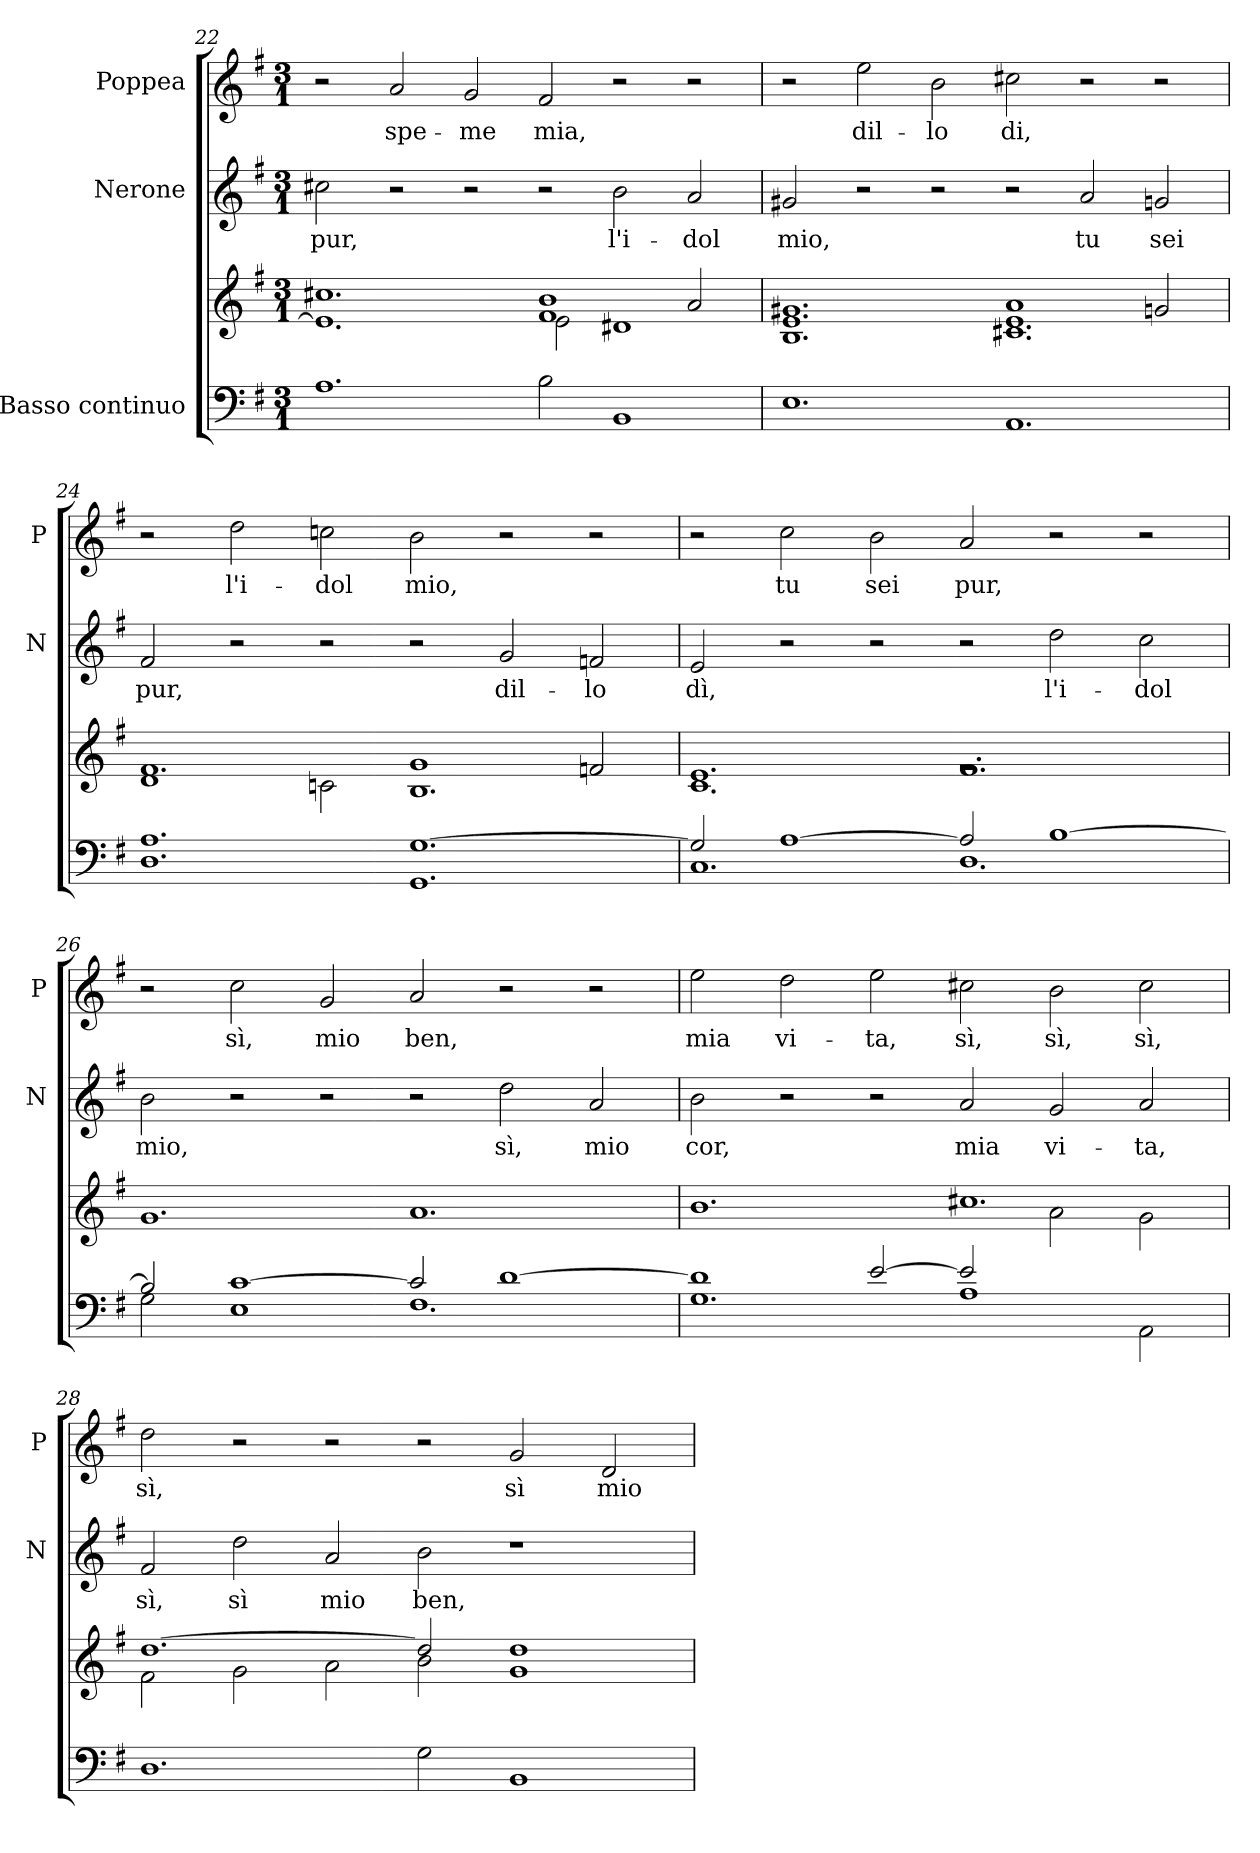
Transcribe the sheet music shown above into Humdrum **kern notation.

**kern	**kern	**kern	**text	**kern	**text
*part3	*part3	*part2	*part2	*part1	*part1
*staff4	*staff3	*staff2	*staff2	*staff1	*staff1
*I"Basso  continuo	*	*I"Nerone	*	*I"Poppea	*
*	*	*I'N	*	*I'P	*
!!LO:PB:g=z
*clefF4	*clefG2	*clefG2	*	*clefG2	*
*k[f#]	*k[f#]	*k[f#]	*	*k[f#]	*
*M3/1	*M3/1	*M3/1	*	*M3/1	*
=22	=22	=22	=22	=22	=22
*	*^	*	*	*	*
!	!	!	!	!LO:LY:b	!	!
1.A	1.cc#X	1.e]	2cc#X\	pur,	2r	.
!	!	!	!	!	!	!LO:LY:b
.	.	.	2r	.	2a/	spe-
!	!	!	!	!	!	!LO:LY:b
.	.	.	2r	.	2g/	-me
!	!	!	!	!	!	!LO:LY:b
2B\	1f# 1b	2e\	2r	.	2f#/	mia,
!	!	!	!	!LO:LY:b	!	!
1BB	.	1d#X	2b\	l'i-	2r	.
!	!	!	!	!LO:LY:b	!	!
.	2a/	.	2a/	-dol	2r	.
=23	=23	=23	=23	=23	=23	=23
!	!	!	!	!LO:LY:b	!	!
1.E	1.e 1.g#X	1.B	2g#X/	mio,	2r	.
!	!	!	!	!	!	!LO:LY:b
.	.	.	2r	.	2ee\	dil-
!	!	!	!	!	!	!LO:LY:b
.	.	.	2r	.	2b\	-lo
!	!	!	!	!	!	!LO:LY:b
1.AA	1a	1.c#X 1.e	2r	.	2cc#X\	di,
!	!	!	!	!LO:LY:b	!	!
.	.	.	2a/	tu	2r	.
!	!	!	!	!LO:LY:b	!	!
.	2gn/	.	2gn/	sei	2r	.
=24	=24	=24	=24	=24	=24	=24
!	!	!	!	!LO:LY:b	!	!
1.D 1.A	1.f#	1d	2f#/	pur,	2r	.
!	!	!	!	!	!	!LO:LY:b
.	.	.	2r	.	2dd\	l'i-
!	!	!	!	!	!	!LO:LY:b
.	.	2cn\	2r	.	2ccn\	-dol
!	!	!	!	!	!	!LO:LY:b
1.GG [1.G	1g	1.B	2r	.	2b\	mio,
!	!	!	!	!LO:LY:b	!	!
.	.	.	2g/	dil-	2r	.
!	!	!	!	!LO:LY:b	!	!
.	2fn/	.	2fn/	-lo	2r	.
=25	=25	=25	=25	=25	=25	=25
*^	*	*	*	*	*	*
!	!	!	!	!	!LO:LY:b	!	!
2G/]	1.C	1.e	1.c	2e/	dì,	2r	.
!	!	!	!	!	!	!	!LO:LY:b
[1A	.	.	.	2r	.	2cc\	tu
!	!	!	!	!	!	!	!LO:LY:b
.	.	.	.	2r	.	2b\	sei
!	!	!	!	!	!	!	!LO:LY:b
2A/]	1.D	1.f#	1.rg	2r	.	2a/	pur,
!	!	!	!	!	!LO:LY:b	!	!
[1B	.	.	.	2dd\	l'i-	2r	.
!	!	!	!	!	!LO:LY:b	!	!
.	.	.	.	2cc\	-dol	2r	.
*	*	*v	*v	*	*	*	*
!!LO:LB:g=z
=26	=26	=26	=26	=26	=26	=26
!	!	!	!	!LO:LY:b	!	!
2B/]	2G\	1.g	2b\	mio,	2r	.
!	!	!	!	!	!	!LO:LY:b
[1c	1E	.	2r	.	2cc\	sì,
!	!	!	!	!	!	!LO:LY:b
.	.	.	2r	.	2g/	mio
!	!	!	!	!	!	!LO:LY:b
2c/]	1.F#	1.a	2r	.	2a/	ben,
!	!	!	!	!LO:LY:b	!	!
[1d	.	.	2dd\	sì,	2r	.
!	!	!	!	!LO:LY:b	!	!
.	.	.	2a/	mio	2r	.
=27	=27	=27	=27	=27	=27	=27
*	*	*^	*	*	*	*
!	!	!	!	!	!LO:LY:b	!	!LO:LY:b
1d]	1.G	1.b	1.ryy	2b\	cor,	2ee\	mia
!	!	!	!	!	!	!	!LO:LY:b
.	.	.	.	2r	.	2dd\	vi-
!	!	!	!	!	!	!	!LO:LY:b
[2e/	.	.	.	2r	.	2ee\	-ta,
!	!	!	!	!	!LO:LY:b	!	!LO:LY:b
2e/]	1A	1.cc#X	2ryy	2a/	mia	2cc#X\	sì,
!	!	!	!	!	!LO:LY:b	!	!LO:LY:b
1ryy	.	.	2a\	2g/	vi-	2b\	sì,
!	!	!	!	!	!LO:LY:b	!	!LO:LY:b
.	2AA\	.	2g\	2a/	-ta,	2cc#\	sì,
=28	=28	=28	=28	=28	=28	=28	=28
!	!	!	!	!	!LO:LY:b	!	!LO:LY:b
*v	*v	*	*	*	*	*	*
1.D	[1.dd	2f#\	2f#/	sì,	2dd\	sì,
!	!	!	!	!LO:LY:b	!	!
.	.	2g\	2dd\	sì	2r	.
!	!	!	!	!LO:LY:b	!	!
.	.	2a\	2a/	mio	2r	.
!	!	!	!	!LO:LY:b	!	!
2G\	2dd/]	2b\	2b\	ben,	2r	.
!	!	!	!	!	!	!LO:LY:b
1BB	1dd	1g	1r	.	2g/	sì
!	!	!	!	!	!	!LO:LY:b
.	.	.	.	.	2d/	mio
*	*v	*v	*	*	*	*
=	=	=	=	=	=
*-	*-	*-	*-	*-	*-
